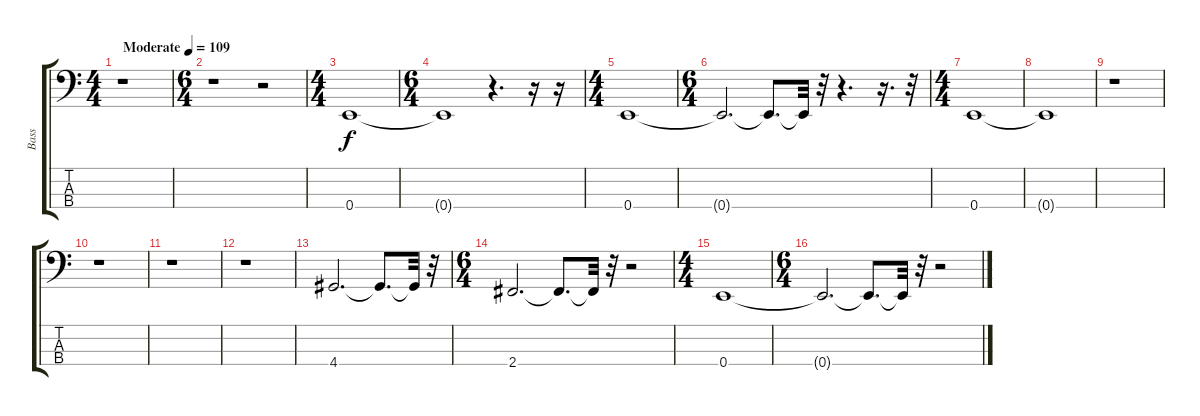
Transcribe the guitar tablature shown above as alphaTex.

\track ("Bass" "Bass") {instrument fretlessbass}
\staff {score tabs}
\tuning (G2 D2 A1 E1) {hide}
\ts (4 4)
\tempo (109 "Moderate")
\clef f4
\ks c
r.1{dy f instrument fretlessbass} |
\ts (6 4)
r.1 r.2 |
\ts (4 4)
0.4.1{balance 8} |
\ts (6 4)
0.4{t}.1 r.4{d} r.16 r.16 |
\ts (4 4)
0.4.1 |
\ts (6 4)
0.4{t}.2{d} 0.4{t}.8{d} 0.4{t}.32 r.32 r.4{d} r.16{d} r.32 |
\ts (4 4)
0.4.1 |
0.4{t}.1 |
r.1 |
r.1 |
r.1 |
r.1 |
4.4.2{d} 4.4{t}.8{d} 4.4{t}.32 r.32 |
\ts (6 4)
2.4.2{d} 2.4{t}.8{d} 2.4{t}.32 r.32 r.2 |
\ts (4 4)
0.4.1 |
\ts (6 4)
0.4{t}.2{d} 0.4{t}.8{d} 0.4{t}.32 r.32 r.2
